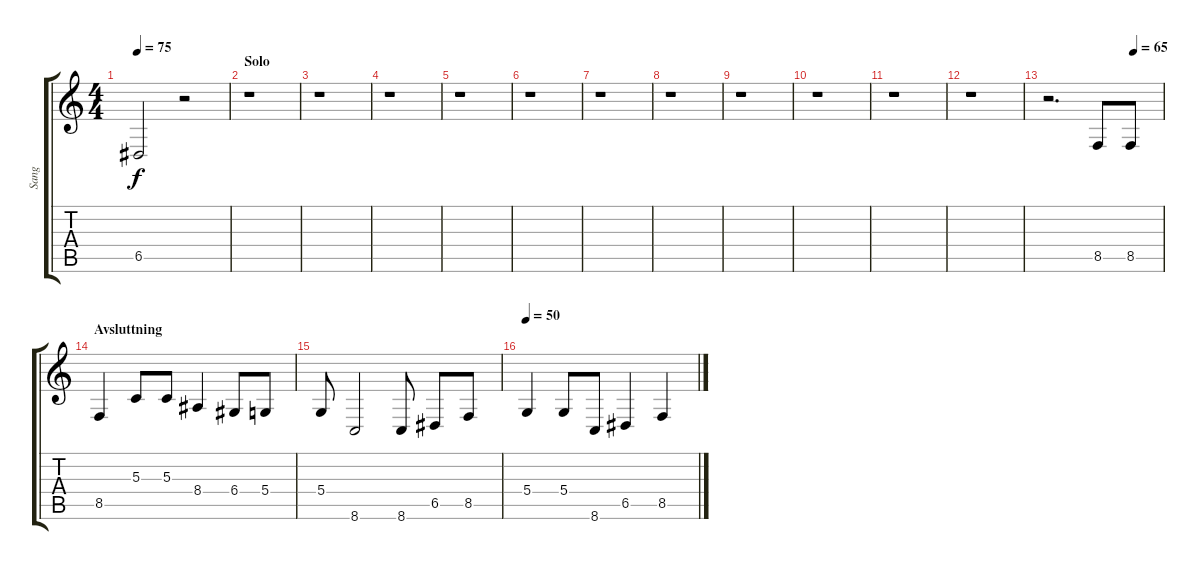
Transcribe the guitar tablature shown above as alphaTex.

\track ("Sang" "Sang") {instrument tenorsax}
\staff {score tabs}
\tuning (E4 B3 G3 D3 A2 E2) {hide}
\ts (4 4)
\tempo 75
\clef g2
\ks c
6.5.2{dy f} r.2 |
\section ("" "Solo")
r.1 |
r.1 |
r.1 |
r.1 |
r.1 |
r.1 |
r.1 |
r.1 |
r.1 |
r.1 |
r.1 |
\tempo (65 0.75)
r.2{d} 8.5.8 8.5.8 |
\section ("" "Avsluttning")
8.5.4 5.3.8 5.3.8 8.4.4 6.4.8 5.4.8 |
5.4.8 8.6.2 8.6.8 6.5.8 8.5.8 |
\tempo 50
5.4.4 5.4.8 8.6.8 6.5.4 8.5.4
